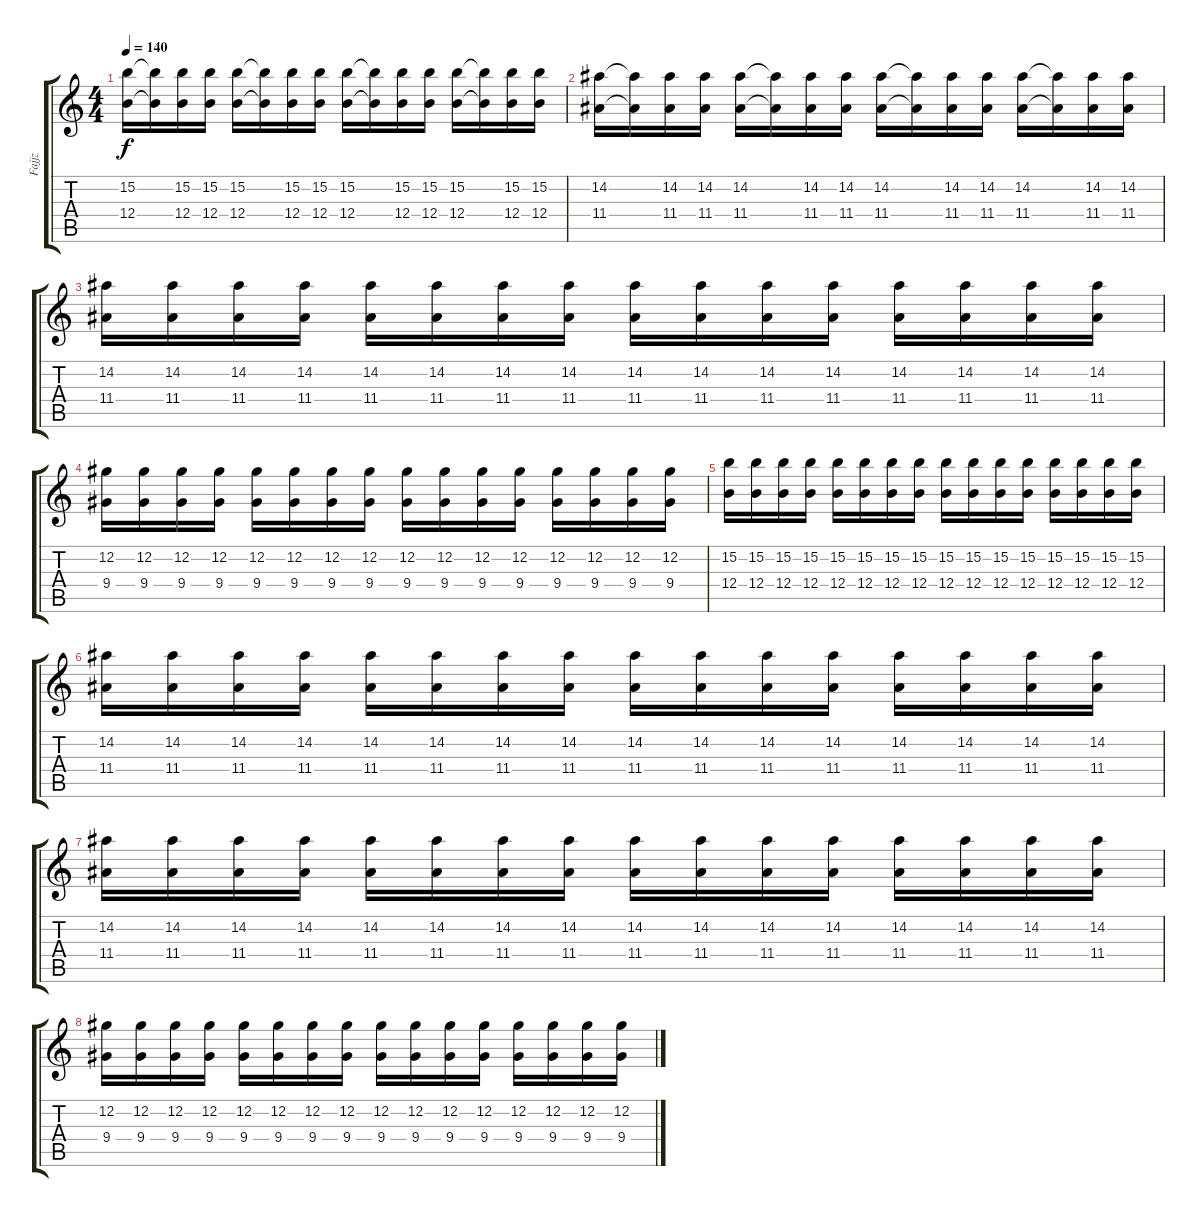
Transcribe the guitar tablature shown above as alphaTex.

\track ("Fajjz" "Fajjz") {instrument distortionguitar}
\staff {score tabs}
\tuning (Db4 Ab3 E3 B2 Gb2 B1) {hide}
\ts (4 4)
\tempo 140
\clef g2
\ks c
(15.2 12.4).16{dy f} (15.2{t} 12.4{t}).16 (15.2 12.4).16 (15.2 12.4).16 (15.2 12.4).16 (15.2{t} 12.4{t}).16 (15.2 12.4).16 (15.2 12.4).16 (15.2 12.4).16 (15.2{t} 12.4{t}).16 (15.2 12.4).16 (15.2 12.4).16 (15.2 12.4).16 (15.2{t} 12.4{t}).16 (15.2 12.4).16 (15.2 12.4).16 |
(14.2 11.4).16 (14.2{t} 11.4{t}).16 (14.2 11.4).16 (14.2 11.4).16 (14.2 11.4).16 (14.2{t} 11.4{t}).16 (14.2 11.4).16 (14.2 11.4).16 (14.2 11.4).16 (14.2{t} 11.4{t}).16 (14.2 11.4).16 (14.2 11.4).16 (14.2 11.4).16 (14.2{t} 11.4{t}).16 (14.2 11.4).16 (14.2 11.4).16 |
(14.2 11.4).16 (14.2 11.4).16 (14.2 11.4).16 (14.2 11.4).16 (14.2 11.4).16 (14.2 11.4).16 (14.2 11.4).16 (14.2 11.4).16 (14.2 11.4).16 (14.2 11.4).16 (14.2 11.4).16 (14.2 11.4).16 (14.2 11.4).16 (14.2 11.4).16 (14.2 11.4).16 (14.2 11.4).16 |
(12.2 9.4).16 (12.2 9.4).16 (12.2 9.4).16 (12.2 9.4).16 (12.2 9.4).16 (12.2 9.4).16 (12.2 9.4).16 (12.2 9.4).16 (12.2 9.4).16 (12.2 9.4).16 (12.2 9.4).16 (12.2 9.4).16 (12.2 9.4).16 (12.2 9.4).16 (12.2 9.4).16 (12.2 9.4).16 |
(15.2 12.4).16 (15.2 12.4).16 (15.2 12.4).16 (15.2 12.4).16 (15.2 12.4).16 (15.2 12.4).16 (15.2 12.4).16 (15.2 12.4).16 (15.2 12.4).16 (15.2 12.4).16 (15.2 12.4).16 (15.2 12.4).16 (15.2 12.4).16 (15.2 12.4).16 (15.2 12.4).16 (15.2 12.4).16 |
(14.2 11.4).16 (14.2 11.4).16 (14.2 11.4).16 (14.2 11.4).16 (14.2 11.4).16 (14.2 11.4).16 (14.2 11.4).16 (14.2 11.4).16 (14.2 11.4).16 (14.2 11.4).16 (14.2 11.4).16 (14.2 11.4).16 (14.2 11.4).16 (14.2 11.4).16 (14.2 11.4).16 (14.2 11.4).16 |
(14.2 11.4).16 (14.2 11.4).16 (14.2 11.4).16 (14.2 11.4).16 (14.2 11.4).16 (14.2 11.4).16 (14.2 11.4).16 (14.2 11.4).16 (14.2 11.4).16 (14.2 11.4).16 (14.2 11.4).16 (14.2 11.4).16 (14.2 11.4).16 (14.2 11.4).16 (14.2 11.4).16 (14.2 11.4).16 |
(12.2 9.4).16 (12.2 9.4).16 (12.2 9.4).16 (12.2 9.4).16 (12.2 9.4).16 (12.2 9.4).16 (12.2 9.4).16 (12.2 9.4).16 (12.2 9.4).16 (12.2 9.4).16 (12.2 9.4).16 (12.2 9.4).16 (12.2 9.4).16 (12.2 9.4).16 (12.2 9.4).16 (12.2 9.4).16
